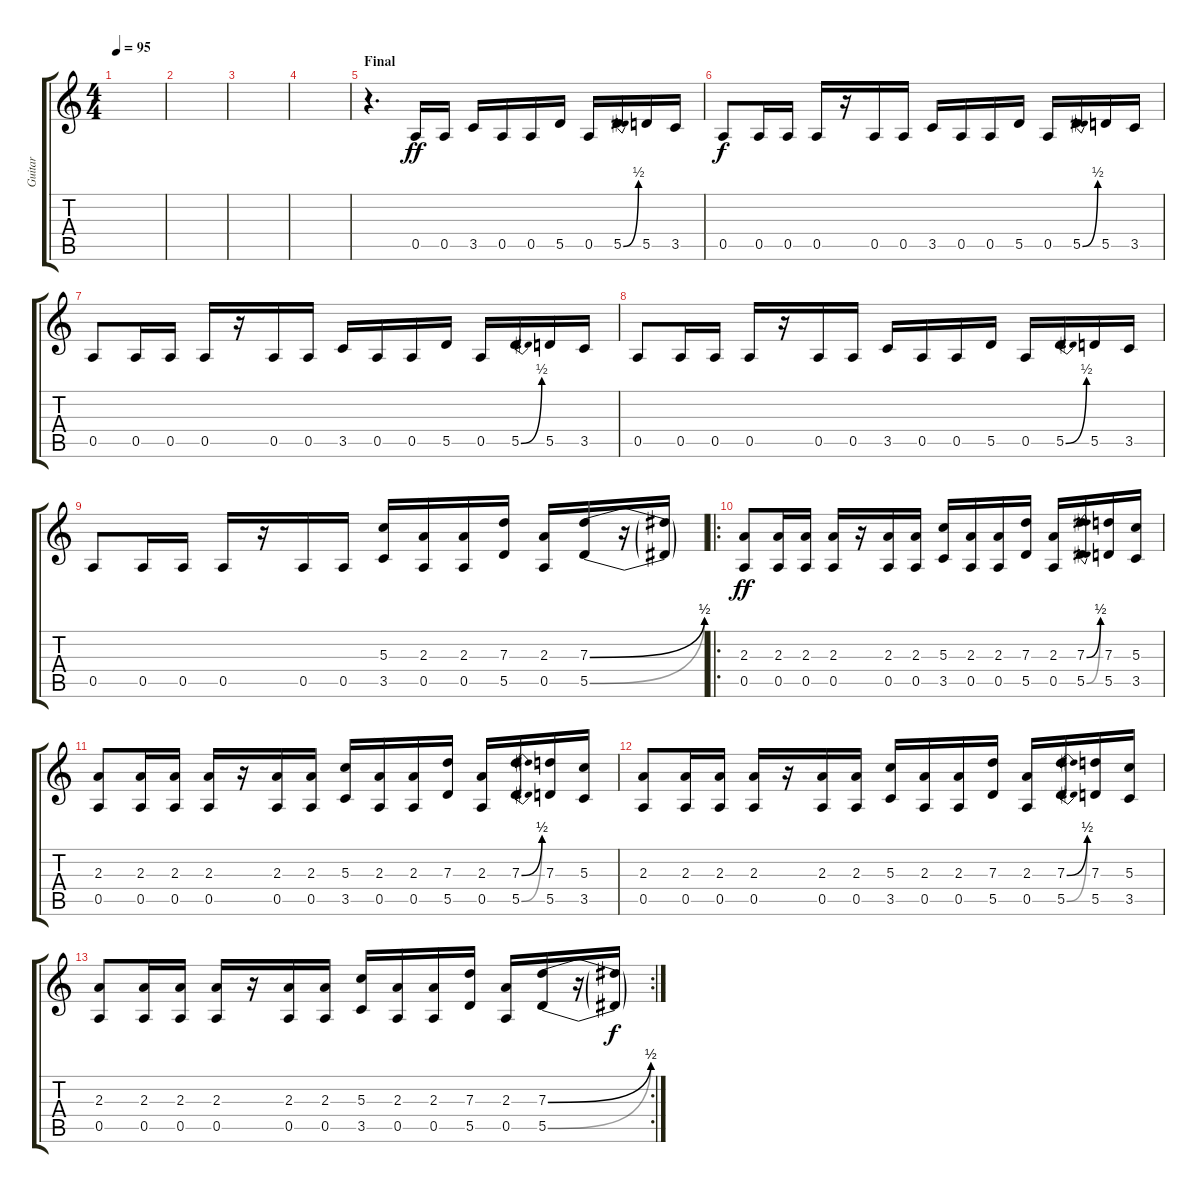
\track ("Guitar" "Guitar") {instrument overdrivenguitar}
\staff {score tabs}
\tuning (E4 B3 G3 D3 A2 E2) {hide}
\ts (4 4)
\tempo 95
\clef g2
\ks c
|
|
|
|
\section ("" "Final")
r.4{d} 0.5.16{dy ff} 0.5.16 3.5.16 0.5.16 0.5.16 5.5.16 0.5.16 5.5{be (bend 0 0 60 2)}.16 5.5.16 3.5.16 |
0.5.8{dy f} 0.5.16 0.5.16 0.5.16 r.16 0.5.16 0.5.16 3.5.16 0.5.16 0.5.16 5.5.16 0.5.16 5.5{be (bend 0 0 60 2)}.16 5.5.16 3.5.16 |
0.5.8 0.5.16 0.5.16 0.5.16 r.16 0.5.16 0.5.16 3.5.16 0.5.16 0.5.16 5.5.16 0.5.16 5.5{be (bend 0 0 60 2)}.16 5.5.16 3.5.16 |
0.5.8 0.5.16 0.5.16 0.5.16 r.16 0.5.16 0.5.16 3.5.16 0.5.16 0.5.16 5.5.16 0.5.16 5.5{be (bend 0 0 60 2)}.16 5.5.16 3.5.16 |
0.5.8 0.5.16 0.5.16 0.5.16 r.16 0.5.16 0.5.16 (5.3 3.5).16 (2.3 0.5).16 (2.3 0.5).16 (7.3 5.5).16 (2.3 0.5).16 (7.3{be (bend 0 0 60 2)} 5.5{be (bend 0 0 60 2)}).16 r.16 (7.3{t} 5.5{t}).16 |
\ro
(2.3 0.5).8{dy ff} (2.3 0.5).16 (2.3 0.5).16 (2.3 0.5).16 r.16 (2.3 0.5).16 (2.3 0.5).16 (5.3 3.5).16 (2.3 0.5).16 (2.3 0.5).16 (7.3 5.5).16 (2.3 0.5).16 (7.3{be (bend 0 0 60 2)} 5.5{be (bend 0 0 60 2)}).16 (7.3 5.5).16 (5.3 3.5).16 |
(2.3 0.5).8 (2.3 0.5).16 (2.3 0.5).16 (2.3 0.5).16 r.16 (2.3 0.5).16 (2.3 0.5).16 (5.3 3.5).16 (2.3 0.5).16 (2.3 0.5).16 (7.3 5.5).16 (2.3 0.5).16 (7.3{be (bend 0 0 60 2)} 5.5{be (bend 0 0 60 2)}).16 (7.3 5.5).16 (5.3 3.5).16 |
(2.3 0.5).8 (2.3 0.5).16 (2.3 0.5).16 (2.3 0.5).16 r.16 (2.3 0.5).16 (2.3 0.5).16 (5.3 3.5).16 (2.3 0.5).16 (2.3 0.5).16 (7.3 5.5).16 (2.3 0.5).16 (7.3{be (bend 0 0 60 2)} 5.5{be (bend 0 0 60 2)}).16 (7.3 5.5).16 (5.3 3.5).16 |
\rc 2
(2.3 0.5).8 (2.3 0.5).16 (2.3 0.5).16 (2.3 0.5).16 r.16 (2.3 0.5).16 (2.3 0.5).16 (5.3 3.5).16 (2.3 0.5).16 (2.3 0.5).16 (7.3 5.5).16 (2.3 0.5).16 (7.3{be (bend 0 0 60 2)} 5.5{be (bend 0 0 60 2)}).16 r.16 (7.3{t} 5.5{t}).16{dy f}
